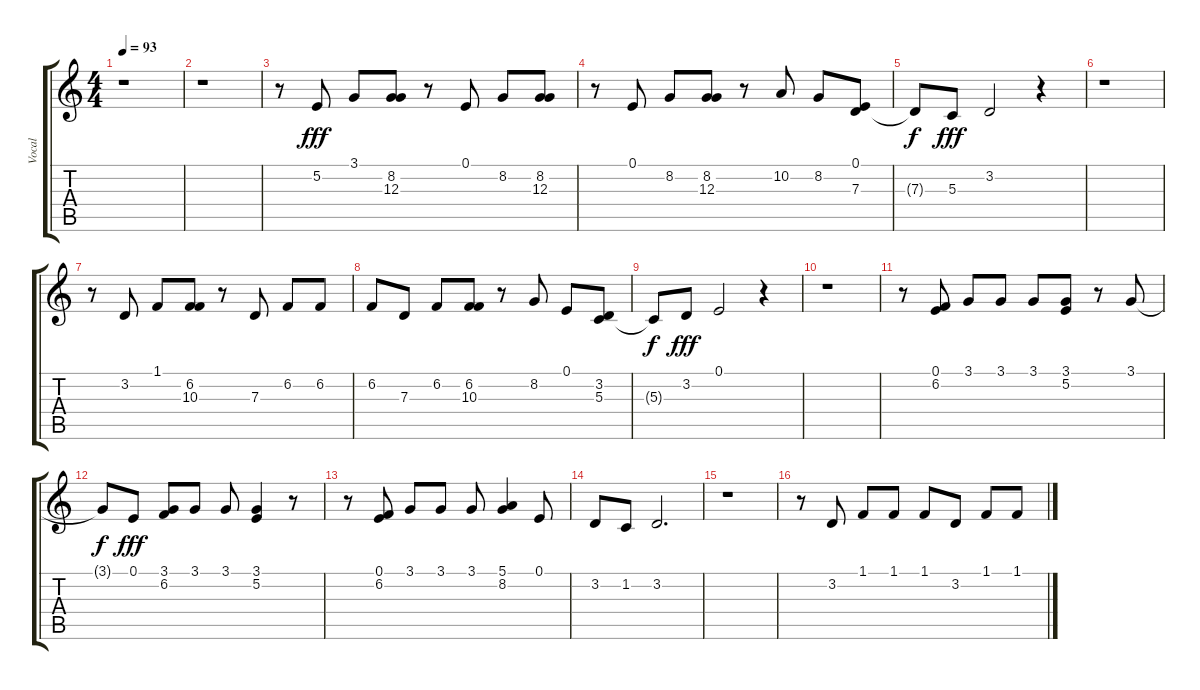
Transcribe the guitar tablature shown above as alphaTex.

\track ("Vocal" "Vocal") {instrument vibraphone}
\staff {score tabs}
\tuning (E4 B3 G3 D3 A2 E2) {hide}
\ts (4 4)
\tempo 93
\clef g2
\ks c
r.1{dy fff instrument vibraphone} |
r.1 |
r.8 5.2.8 3.1.8 (8.2 12.3).8 r.8 0.1.8 8.2.8 (8.2 12.3).8 |
r.8 0.1.8 8.2.8 (8.2 12.3).8 r.8 10.2.8 8.2.8 (0.1 7.3).8 |
7.3{t}.8{dy f} 5.3.8{dy fff} 3.2.2 r.4 |
r.1 |
r.8 3.2.8 1.1.8 (6.2 10.3).8 r.8 7.3.8 6.2.8 6.2.8 |
6.2.8 7.3.8 6.2.8 (6.2 10.3).8 r.8 8.2.8 0.1.8 (3.2 5.3).8 |
5.3{t}.8{dy f} 3.2.8{dy fff} 0.1.2 r.4 |
r.1 |
r.8 (0.1 6.2).8 3.1.8 3.1.8 3.1.8 (3.1 5.2).8 r.8 3.1.8 |
3.1{t}.8{dy f} 0.1.8{dy fff} (3.1 6.2).8 3.1.8 3.1.8 (3.1 5.2).4 r.8 |
r.8 (0.1 6.2).8 3.1.8 3.1.8 3.1.8 (5.1 8.2).4 0.1.8 |
3.2.8 1.2.8 3.2.2{d} |
r.1 |
r.8 3.2.8 1.1.8 1.1.8 1.1.8 3.2.8 1.1.8 1.1.8
